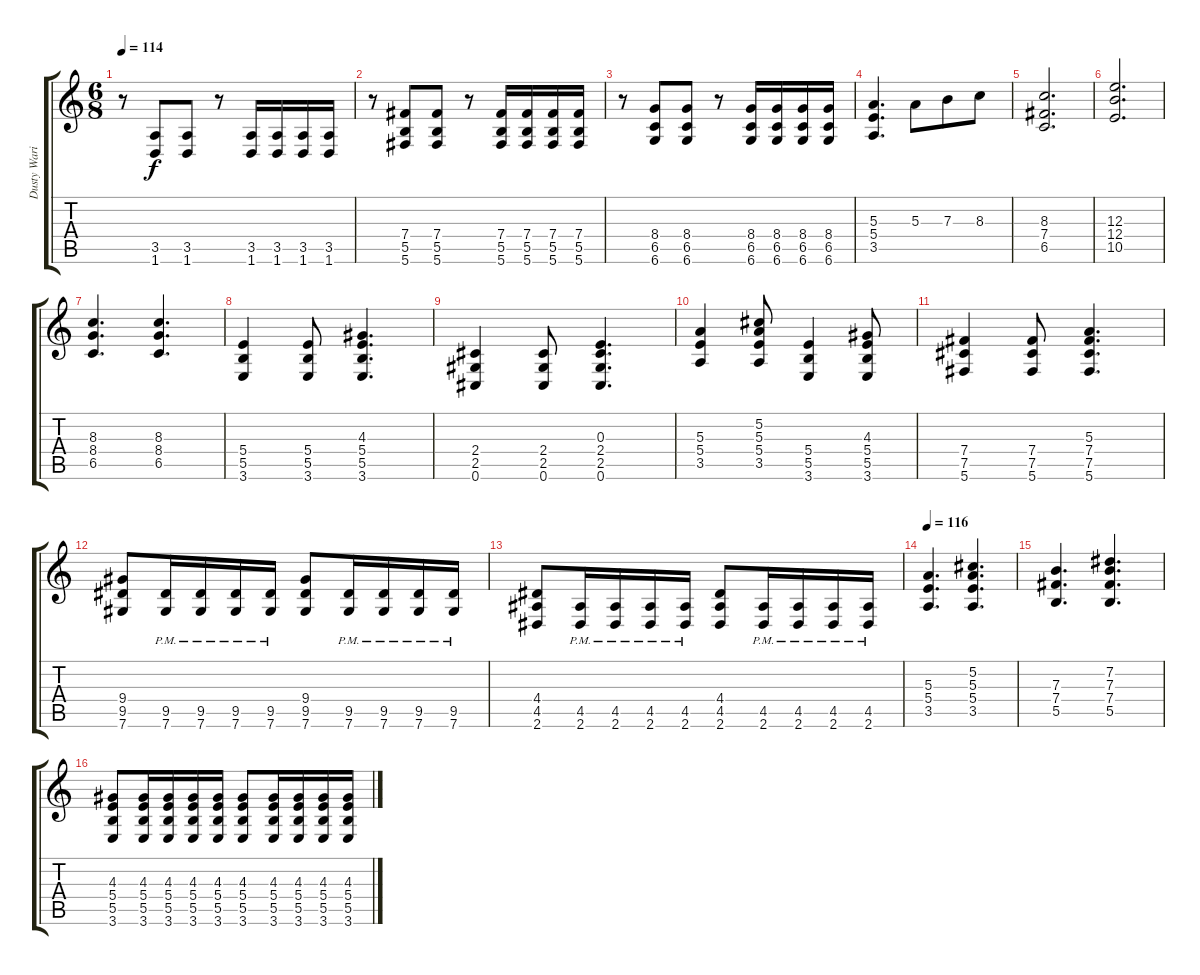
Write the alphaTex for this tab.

\track ("Dusty Waring" "Dusty Wari") {instrument distortionguitar}
\staff {score tabs}
\tuning (Db4 Ab3 E3 B2 Gb2 Db2) {hide}
\ts (6 8)
\tempo 114
\clef g2
\ks c
r.8{dy f} (3.5 1.6).8 (3.5 1.6).8 r.8 (3.5 1.6).16 (3.5 1.6).16 (3.5 1.6).16 (3.5 1.6).16 |
r.8 (7.4 5.5 5.6).8 (7.4 5.5 5.6).8 r.8 (7.4 5.5 5.6).16 (7.4 5.5 5.6).16 (7.4 5.5 5.6).16 (7.4 5.5 5.6).16 |
r.8 (8.4 6.5 6.6).8 (8.4 6.5 6.6).8 r.8 (8.4 6.5 6.6).16 (8.4 6.5 6.6).16 (8.4 6.5 6.6).16 (8.4 6.5 6.6).16 |
(5.3 5.4 3.5).4{d} 5.3.8 7.3.8 8.3.8 |
(8.3 7.4 6.5).2{d} |
(12.3 12.4 10.5).2{d} |
(8.3 8.4 6.5).4{d} (8.3 8.4 6.5).4{d} |
(5.4 5.5 3.6).4 (5.4 5.5 3.6).8 (4.3 5.4 5.5 3.6).4{d} |
(2.4 2.5 0.6).4 (2.4 2.5 0.6).8 (0.3 2.4 2.5 0.6).4{d} |
(5.3 5.4 3.5).4 (5.2 5.3 5.4 3.5).8 (5.4 5.5 3.6).4 (4.3 5.4 5.5 3.6).8 |
(7.4 7.5 5.6).4 (7.4 7.5 5.6).8 (5.3 7.4 7.5 5.6).4{d} |
(9.4 9.5 7.6).8 (9.5{pm} 7.6{pm}).16 (9.5{pm} 7.6{pm}).16 (9.5{pm} 7.6{pm}).16 (9.5{pm} 7.6{pm}).16 (9.4 9.5 7.6).8 (9.5{pm} 7.6{pm}).16 (9.5{pm} 7.6{pm}).16 (9.5{pm} 7.6{pm}).16 (9.5{pm} 7.6{pm}).16 |
(4.4 4.5 2.6).8 (4.5{pm} 2.6{pm}).16 (4.5{pm} 2.6{pm}).16 (4.5{pm} 2.6{pm}).16 (4.5{pm} 2.6{pm}).16 (4.4 4.5 2.6).8 (4.5{pm} 2.6{pm}).16 (4.5{pm} 2.6{pm}).16 (4.5{pm} 2.6{pm}).16 (4.5{pm} 2.6{pm}).16 |
\tempo 116
(5.3 5.4 3.5).4{d} (5.2 5.3 5.4 3.5).4{d} |
(7.3 7.4 5.5).4{d} (7.2 7.3 7.4 5.5).4{d} |
(4.3 5.4 5.5 3.6).8 (4.3 5.4 5.5 3.6).16 (4.3 5.4 5.5 3.6).16 (4.3 5.4 5.5 3.6).16 (4.3 5.4 5.5 3.6).16 (4.3 5.4 5.5 3.6).8 (4.3 5.4 5.5 3.6).16 (4.3 5.4 5.5 3.6).16 (4.3 5.4 5.5 3.6).16 (4.3 5.4 5.5 3.6).16
